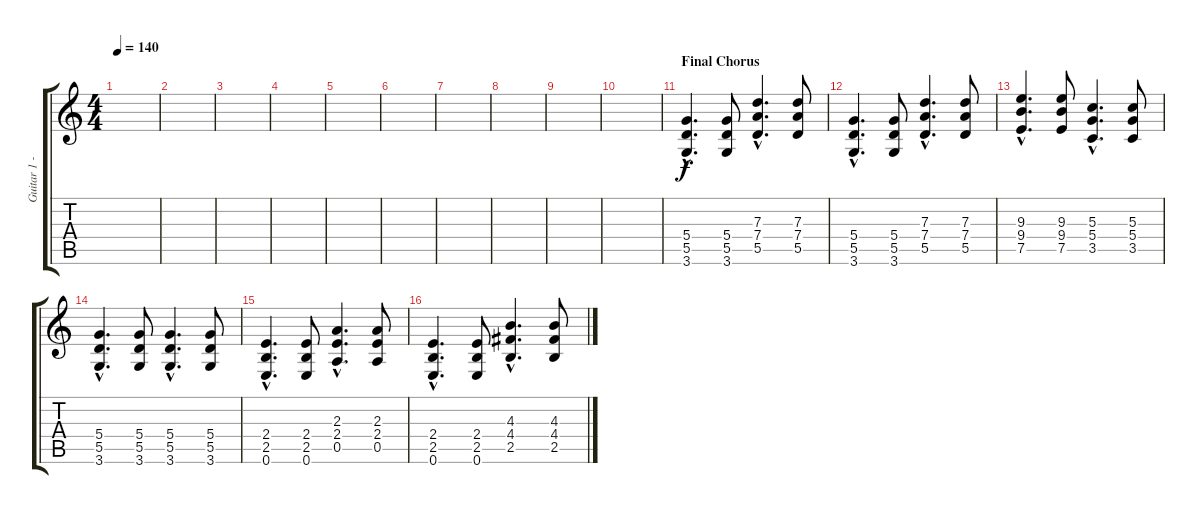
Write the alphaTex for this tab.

\track ("Guitar 1 - Chris Cheney" "Guitar 1 -") {instrument overdrivenguitar}
\staff {score tabs}
\tuning (E4 B3 G3 D3 A2 E2) {hide}
\ts (4 4)
\tempo 140
\clef g2
\ks c
|
|
|
|
|
|
|
|
|
|
\section ("" "Final Chorus ")
(5.4{hac} 5.5{hac} 3.6{hac}).4{d volume 10} (5.4 5.5 3.6).8 (7.3{hac} 7.4{hac} 5.5{hac}).4{d} (7.3 7.4 5.5).8 |
(5.4{hac} 5.5{hac} 3.6{hac}).4{d} (5.4 5.5 3.6).8 (7.3{hac} 7.4{hac} 5.5{hac}).4{d} (7.3 7.4 5.5).8 |
(9.3{hac} 9.4{hac} 7.5{hac}).4{d} (9.3 9.4 7.5).8 (5.3{hac} 5.4{hac} 3.5{hac}).4{d} (5.3 5.4 3.5).8 |
(5.4{hac} 5.5{hac} 3.6{hac}).4{d} (5.4 5.5 3.6).8 (5.4{hac} 5.5{hac} 3.6{hac}).4{d} (5.4 5.5 3.6).8 |
(2.4{hac} 2.5{hac} 0.6{hac}).4{d} (2.4 2.5 0.6).8 (2.3{hac} 2.4{hac} 0.5{hac}).4{d} (2.3 2.4 0.5).8 |
(2.4{hac} 2.5{hac} 0.6{hac}).4{d} (2.4 2.5 0.6).8 (4.3{hac} 4.4{hac} 2.5{hac}).4{d} (4.3 4.4 2.5).8
